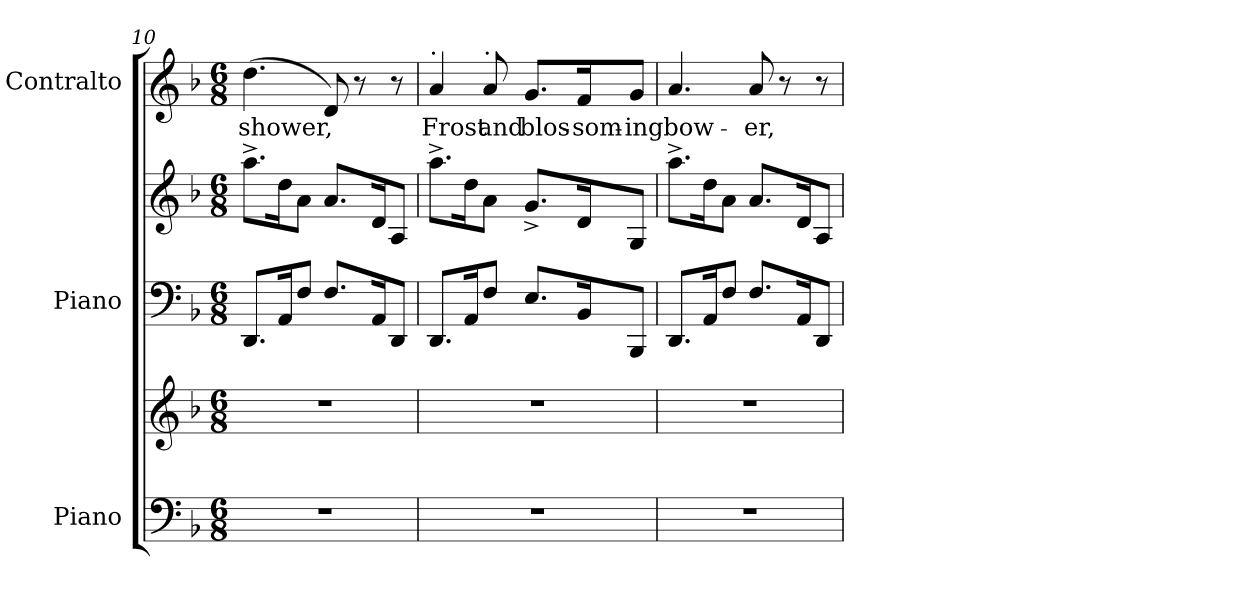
**kern	**kern	**kern	**kern	**kern	**text
*part3	*part3	*part2	*part2	*part1	*part1
*staff5	*staff4	*staff3	*staff2	*staff1	*staff1
*I"Piano	*	*I"Piano	*	*I"Contralto	*
*I'Pno	*	*I'Pno	*	*	*
*clefF4	*clefG2	*clefF4	*clefG2	*clefG2	*
*k[b-]	*k[b-]	*k[b-]	*k[b-]	*k[b-]	*
*M6/8	*M6/8	*M6/8	*M6/8	*M6/8	*
=10	=10	=10	=10	=10	=10
!	!	!	!	!	!LO:LY:b
2.r	2.r	8.DD/L	8.aa^\L	(>4.dd\	-shower,
.	.	16AA/K	16dd\K	.	.
.	.	8F/J	8a\J	.	.
.	.	8.F/L	8.a/L	8d/)	.
.	.	.	.	8r	.
.	.	16AA/K	16d/K	.	.
.	.	8DD/J	8A/J	8r	.
!!LO:LB:g=z
=11	=11	=11	=11	=11	=11
!	!	!	!	!LO:TX:a:t=.	!
!	!	!	!	!	!LO:LY:b
2.r	2.r	8.DD/L	8.aa^\L	4a/	Frost
.	.	16AA/K	16dd\K	.	.
!	!	!	!	!LO:TX:a:t=.	!
!	!	!	!	!	!LO:LY:b
.	.	8F/J	8a\J	8a/	and
!	!	!	!	!	!LO:LY:b
.	.	8.E/L	8.g^/L	8.g/L	blos-
!	!	!	!	!	!LO:LY:b
.	.	16BB-/K	16d/K	16f/K	-som-
!	!	!	!	!	!LO:LY:b
.	.	8BBB-/J	8G/J	8g/J	-ing
=12	=12	=12	=12	=12	=12
!	!	!	!	!	!LO:LY:b
2.r	2.r	8.DD/L	8.aa^\L	4.a/	bow-
.	.	16AA/K	16dd\K	.	.
.	.	8F/J	8a\J	.	.
!	!	!	!	!	!LO:LY:b
.	.	8.F/L	8.a/L	8a/	-er,
.	.	.	.	8r	.
.	.	16AA/K	16d/K	.	.
.	.	8DD/J	8A/J	8r	.
=	=	=	=	=	=
*-	*-	*-	*-	*-	*-
